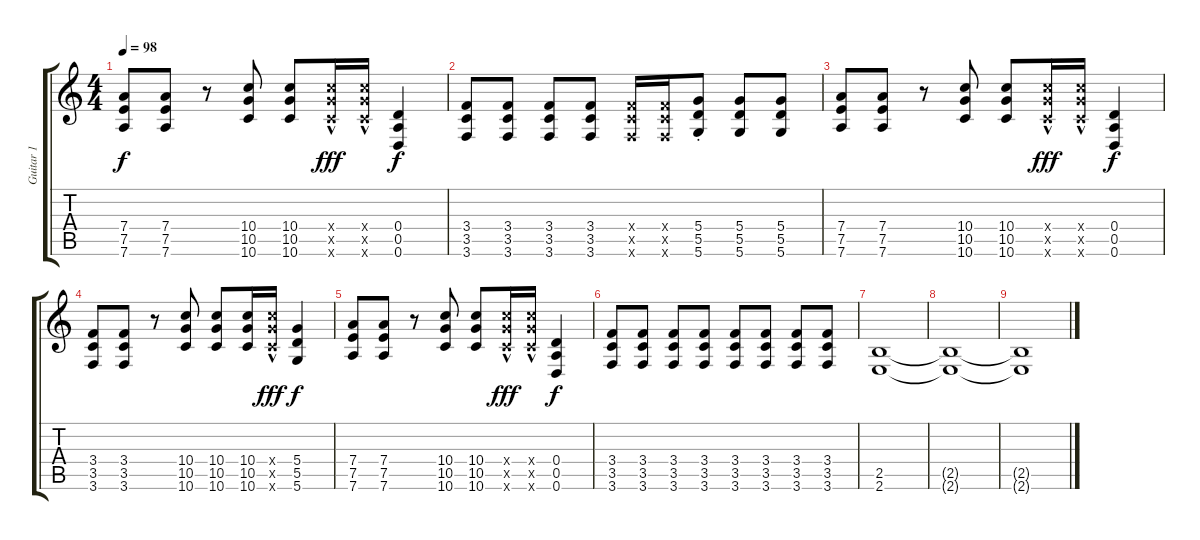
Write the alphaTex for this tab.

\track ("Guitar 1" "Guitar 1") {instrument acousticguitarsteel}
\staff {score tabs}
\tuning (E4 B3 G3 D3 A2 D2) {hide}
\ts (4 4)
\tempo 98
\clef g2
\ks c
(7.4 7.5 7.6).8{dy f} (7.4 7.5 7.6).8 r.8 (10.4 10.5 10.6).8 (10.4 10.5 10.6).8 (10.4{hac x} 10.5{hac x} 10.6{hac x}).16{dy fff} (10.4{hac x} 10.5{hac x} 10.6{hac x}).16 (0.4 0.5 0.6).4{dy f} |
(3.4 3.5 3.6).8 (3.4 3.5 3.6).8 (3.4 3.5 3.6).8 (3.4 3.5 3.6).8 (3.4{x} 3.5{x} 3.6{x}).16 (3.4{x} 3.5{x} 3.6{x}).16 (5.4{st} 5.5{st} 5.6{st}).8 (5.4 5.5 5.6).8 (5.4 5.5 5.6).8 |
(7.4 7.5 7.6).8 (7.4 7.5 7.6).8 r.8 (10.4 10.5 10.6).8 (10.4 10.5 10.6).8 (10.4{hac x} 10.5{hac x} 10.6{hac x}).16{dy fff} (10.4{hac x} 10.5{hac x} 10.6{hac x}).16 (0.4 0.5 0.6).4{dy f} |
(3.4 3.5 3.6).8 (3.4 3.5 3.6).8 r.8 (10.4 10.5 10.6).8 (10.4 10.5 10.6).8 (10.4 10.5 10.6).16 (10.4{hac x} 10.5{hac x} 10.6{hac x}).16{dy fff} (5.4 5.5 5.6).4{dy f} |
(7.4 7.5 7.6).8 (7.4 7.5 7.6).8 r.8 (10.4 10.5 10.6).8 (10.4 10.5 10.6).8 (10.4{hac x} 10.5{hac x} 10.6{hac x}).16{dy fff} (10.4{hac x} 10.5{hac x} 10.6{hac x}).16 (0.4 0.5 0.6).4{dy f} |
(3.4 3.5 3.6).8 (3.4 3.5 3.6).8 (3.4 3.5 3.6).8 (3.4 3.5 3.6).8 (3.4 3.5 3.6).8 (3.4 3.5 3.6).8 (3.4 3.5 3.6).8 (3.4 3.5 3.6).8 |
(2.5 2.6).1 |
(2.5{t} 2.6{t}).1 |
(2.5{t} 2.6{t}).1
